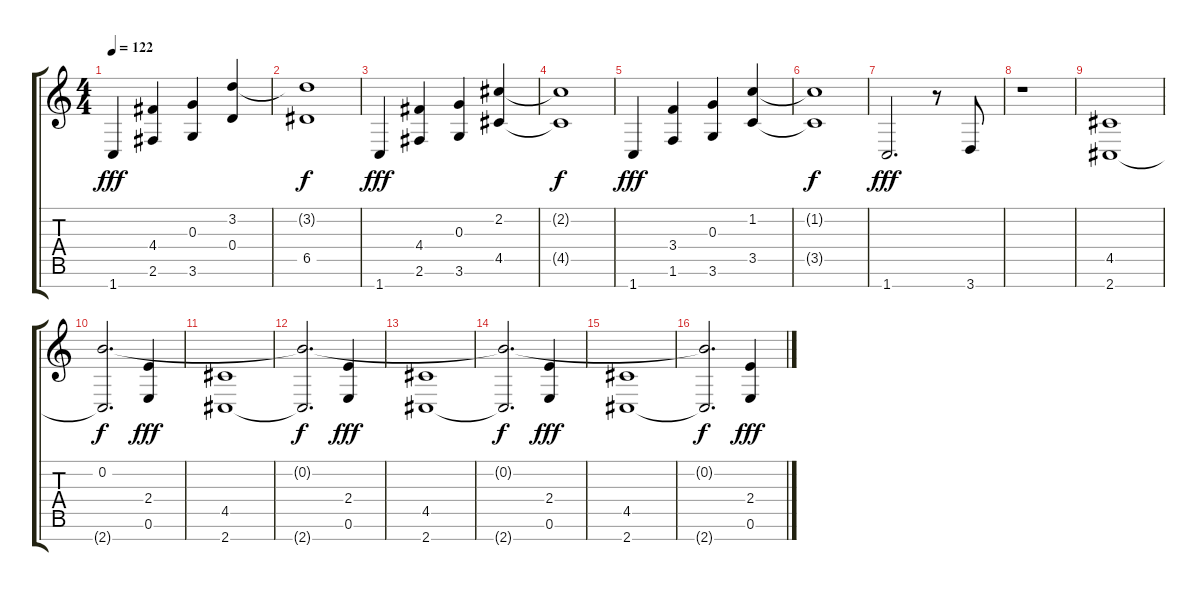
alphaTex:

\track "" {solo instrument distortionguitar}
\staff {score tabs}
\tuning (E4 B3 G3 D3 A2 E2 B1) {hide}
\ts (4 4)
\tempo 122
\clef g2
\ks c
1.7.4{dy fff} (4.4 2.6).4 (0.3 3.6).4 (3.2 0.4).4 |
(3.2{t} 6.5{t}).1{dy f} |
1.7.4{dy fff} (4.4 2.6).4 (0.3 3.6).4 (2.2 4.5).4 |
(2.2{t} 4.5{t}).1{dy f} |
1.7.4{dy fff} (3.4 1.6).4 (0.3 3.6).4 (1.2 3.5).4 |
(1.2{t} 3.5{t}).1{dy f} |
1.7.2{d dy fff} r.8 3.7.8 |
r.1 |
(4.5 2.7).1 |
(0.2 2.7{t}).2{d dy f} (2.4 0.6).4{dy fff} |
(4.5 2.7).1 |
(0.2{t} 2.7{t}).2{d dy f} (2.4 0.6).4{dy fff} |
(4.5 2.7).1 |
(0.2{t} 2.7{t}).2{d dy f} (2.4 0.6).4{dy fff} |
(4.5 2.7).1 |
(0.2{t} 2.7{t}).2{d dy f} (2.4 0.6).4{dy fff}
